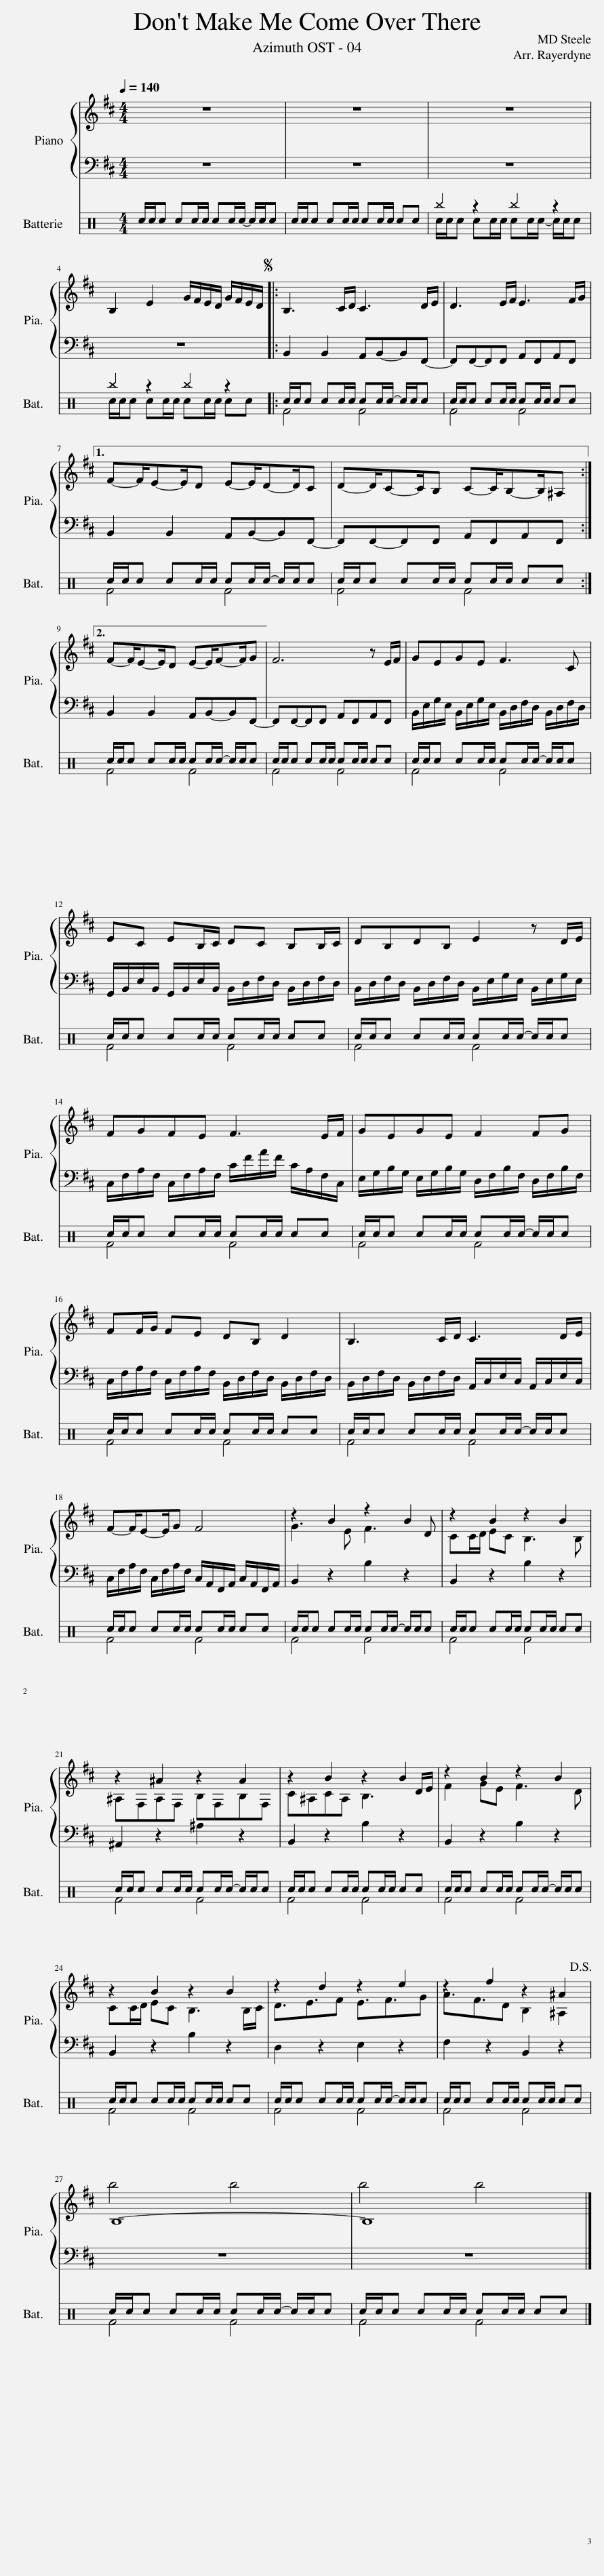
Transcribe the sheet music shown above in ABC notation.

X:1
%%score { ( 1 3 ) | 2 } ( 4 5 )
L:1/8
Q:1/4=140
M:4/4
I:linebreak $
K:D
V:1 treble
V:3 treble
V:2 bass
V:4 perc
K:none
V:5 perc
K:none
V:1
 z8 | z8 | z8 |$ B,2 E2 G/F/E/D/ G/F/E/D/ |:S B,3 C/D/ C3 D/E/ | %5
 D3 E/F/ E3 F/G/ |1$ F-F/E-E/D E-E/D-D/C | D-D/C-C/B, C-C/B,-B,/^A, :|2$ F-F/E-E/D E-E/F-F/G || F6 z E/F/ | %10
 GEGE F3 C |$ EC EB,/C/ DC B,B,/C/ | DB,DB, E2 z D/E/ |$ FGFE F3 E/F/ | GEGE F2 FG |$ %15
 FF/G/ FE DB, D2 | B,3 C/D/ C3 D/E/ |$ F-F/E-E/G F4 | G3 E F3 D | CC/D/ EC B,3 B, |$ %20
 ^A,F,A,F, B,F,B,F, | C^A,CA, B,3 D/E/ | F2 GE F3 D |$ CC/D/ EC B,3 B,/C/ | D3/2E3/2F E3/2F3/2G | %25
 A3/2F3/2D B,2 ^A,2!D.S.! |$ B,8- | B,8 |] %28
V:2
 z8 | z8 | z8 |$ z8 |: B,,2 B,,2 A,,B,,-B,,F,,- | %5
 F,,F,,-F,,F,, A,,F,,A,,F,, |1$ B,,2 B,,2 A,,B,,-B,,F,,- | F,,F,,-F,,F,, A,,F,,A,,F,, :|2$ B,,2 B,,2 A,,B,,-B,,F,,- || F,,F,,-F,,F,, A,,F,,A,,F,, | %10
 B,,/E,/G,/E,/ B,,/E,/G,/E,/ B,,/D,/F,/D,/ B,,/D,/F,/D,/ |$ G,,/B,,/E,/B,,/ G,,/B,,/E,/B,,/ B,,/D,/F,/D,/ B,,/D,/F,/D,/ | B,,/D,/F,/D,/ B,,/D,/F,/D,/ B,,/E,/G,/E,/ B,,/E,/G,/E,/ |$ C,/F,/A,/F,/ C,/F,/A,/F,/ C/F/A/F/ C/A,/F,/C,/ | E,/G,/B,/G,/ E,/G,/B,/G,/ D,/F,/B,/F,/ D,/F,/B,/F,/ |$ %15
 C,/F,/A,/F,/ C,/F,/A,/F,/ B,,/D,/F,/D,/ B,,/D,/F,/D,/ | B,,/D,/F,/D,/ B,,/D,/F,/D,/ A,,/C,/E,/C,/ A,,/C,/E,/C,/ |$ C,/F,/A,/F,/ C,/F,/A,/F,/ C,/A,,/F,,/A,,/ C,/A,,/F,,/A,,/ | B,,2 z2 B,2 z2 | B,,2 z2 B,2 z2 |$ %20
 ^A,,2 z2 ^A,2 z2 | B,,2 z2 B,2 z2 | B,,2 z2 B,2 z2 |$ B,,2 z2 B,2 z2 | D,2 z2 E,2 z2 | %25
 F,2 z2 B,,2 z2 |$ z8 | z8 |] %28
V:3
 x8 | x8 | x8 |$ x8 |: x8 | %5
 x8 |1$ x8 | x8 :|2$ x8 || x8 | %10
 x8 |$ x8 | x8 |$ x8 | x8 |$ %15
 x8 | x8 |$ x8 | z2 B2 z2 B2 | z2 B2 z2 B2 |$ %20
 z2 ^A2 z2 A2 | z2 B2 z2 B2 | z2 B2 z2 B2 |$ z2 B2 z2 B2 | z2 d2 z2 e2 | %25
 z2 f2 z2 ^A2 |$ b4 b4 | b4 b4 |] %28
V:4
[K:C] c/c/c cc/c/ cc/c/- c/c/c | c/c/c cc/c/ cc/c/ cc | c/c/c cc/c/ cc/c/- c/c/c |$ c/c/c cc/c/ cc/c/ cc |: c/c/c cc/c/ cc/c/- c/c/c | %5
 c/c/c cc/c/ cc/c/ cc |1$ c/c/c cc/c/ cc/c/- c/c/c | c/c/c cc/c/ cc/c/ cc :|2$ c/c/c cc/c/ cc/c/- c/c/c || c/c/c cc/c/ cc/c/ cc | %10
 c/c/c cc/c/ cc/c/- c/c/c |$ c/c/c cc/c/ cc/c/ cc | c/c/c cc/c/ cc/c/- c/c/c |$ c/c/c cc/c/ cc/c/ cc | c/c/c cc/c/ cc/c/- c/c/c |$ %15
 c/c/c cc/c/ cc/c/ cc | c/c/c cc/c/ cc/c/- c/c/c |$ c/c/c cc/c/ cc/c/ cc | c/c/c cc/c/ cc/c/- c/c/c | c/c/c cc/c/ cc/c/ cc |$ %20
 c/c/c cc/c/ cc/c/- c/c/c | c/c/c cc/c/ cc/c/ cc | c/c/c cc/c/ cc/c/- c/c/c |$ c/c/c cc/c/ cc/c/ cc | c/c/c cc/c/ cc/c/- c/c/c | %25
 c/c/c cc/c/ cc/c/ cc |$ c/c/c cc/c/ cc/c/- c/c/c | c/c/c cc/c/ cc/c/ cc |] %28
V:5
[K:C] x8 | x8 | ^b2 z2 ^b2 z2 |$ ^b2 z2 ^b2 z2 |: F4 F4 | %5
 F4 F4 |1$ F4 F4 | F4 F4 :|2$ F4 F4 || F4 F4 | %10
 F4 F4 |$ F4 F4 | F4 F4 |$ F4 F4 | F4 F4 |$ %15
 F4 F4 | F4 F4 |$ F4 F4 | F4 F4 | F4 F4 |$ %20
 F4 F4 | F4 F4 | F4 F4 |$ F4 F4 | F4 F4 | %25
 F4 F4 |$ F4 F4 | F4 F4 |] %28
